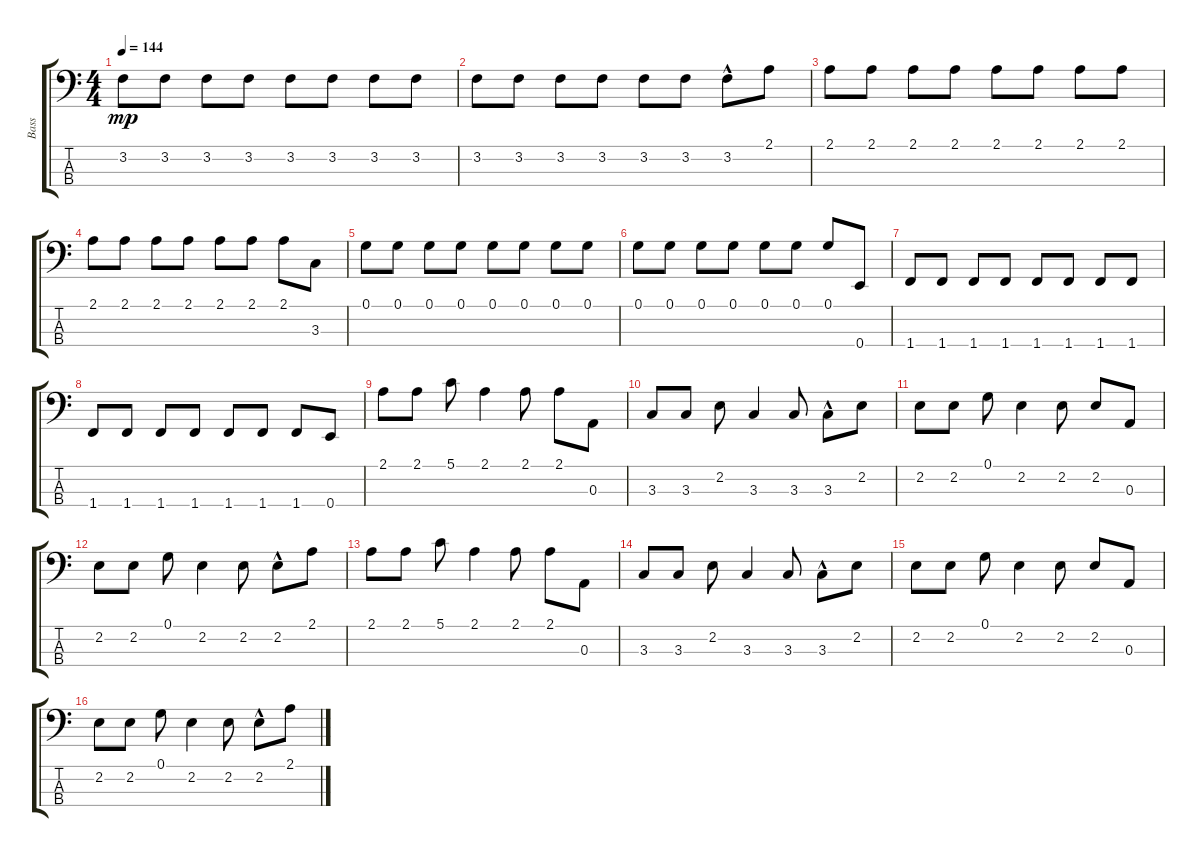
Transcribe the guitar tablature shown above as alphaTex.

\track ("Bass " "Bass ") {instrument electricbasspick}
\staff {score tabs}
\tuning (G2 D2 A1 E1) {hide}
\ts (4 4)
\tempo 144
\clef f4
\ks c
3.2.8{dy mp} 3.2.8 3.2.8 3.2.8 3.2.8 3.2.8 3.2.8 3.2.8 |
3.2.8 3.2.8 3.2.8 3.2.8 3.2.8 3.2.8 3.2{hac}.8 2.1.8 |
2.1.8 2.1.8 2.1.8 2.1.8 2.1.8 2.1.8 2.1.8 2.1.8 |
2.1.8 2.1.8 2.1.8 2.1.8 2.1.8 2.1.8 2.1.8 3.3.8 |
0.1.8 0.1.8 0.1.8 0.1.8 0.1.8 0.1.8 0.1.8 0.1.8 |
0.1.8 0.1.8 0.1.8 0.1.8 0.1.8 0.1.8 0.1.8 0.4.8 |
1.4.8 1.4.8 1.4.8 1.4.8 1.4.8 1.4.8 1.4.8 1.4.8 |
1.4.8 1.4.8 1.4.8 1.4.8 1.4.8 1.4.8 1.4.8 0.4.8 |
2.1.8 2.1.8 5.1.8 2.1.4 2.1.8 2.1.8 0.3.8 |
3.3.8 3.3.8 2.2.8 3.3.4 3.3.8 3.3{hac}.8 2.2.8 |
2.2.8 2.2.8 0.1.8 2.2.4 2.2.8 2.2.8 0.3.8 |
2.2.8 2.2.8 0.1.8 2.2.4 2.2.8 2.2{hac}.8 2.1.8 |
2.1.8 2.1.8 5.1.8 2.1.4 2.1.8 2.1.8 0.3.8 |
3.3.8 3.3.8 2.2.8 3.3.4 3.3.8 3.3{hac}.8 2.2.8 |
2.2.8 2.2.8 0.1.8 2.2.4 2.2.8 2.2.8 0.3.8 |
2.2.8 2.2.8 0.1.8 2.2.4 2.2.8 2.2{hac}.8 2.1.8
